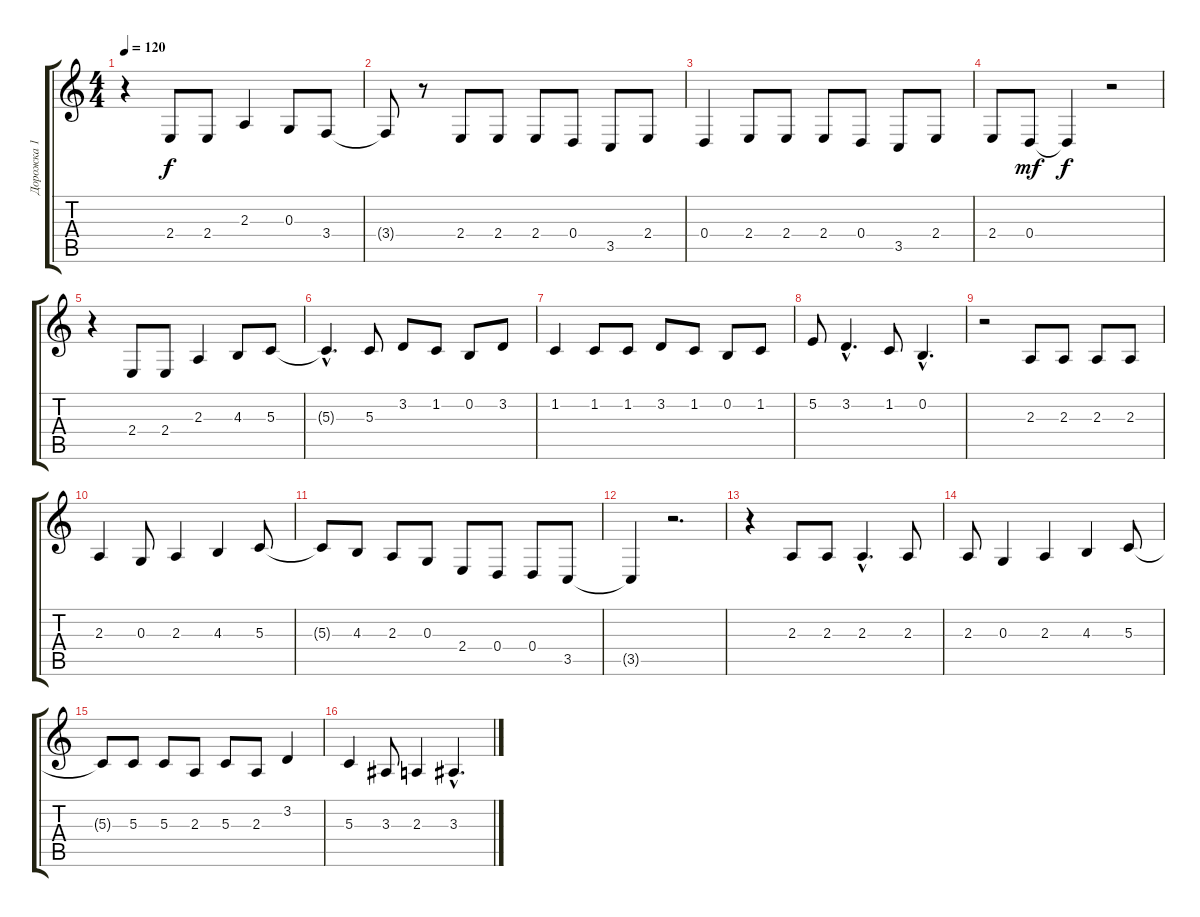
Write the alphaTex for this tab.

\track ("Дорожка 1" "Дорожка 1") {instrument acousticgrandpiano}
\staff {score tabs}
\tuning (E4 B3 G3 D3 A2 E2) {hide}
\ts (4 4)
\tempo 120
\clef g2
\ks c
r.4{dy f} 2.4.8 2.4.8 2.3.4 0.3.8 3.4.8 |
3.4{t}.8 r.8 2.4.8 2.4.8 2.4.8 0.4.8 3.5.8 2.4.8 |
0.4.4 2.4.8 2.4.8 2.4.8 0.4.8 3.5.8 2.4.8 |
2.4.8 0.4.8{dy mf} 0.4{t}.4{dy f} r.2 |
r.4 2.4.8 2.4.8 2.3.4 4.3.8 5.3.8 |
5.3{hac t}.4{d} 5.3.8 3.2.8 1.2.8 0.2.8 3.2.8 |
1.2.4 1.2.8 1.2.8 3.2.8 1.2.8 0.2.8 1.2.8 |
5.2.8 3.2{hac}.4{d} 1.2.8 0.2{hac}.4{d} |
r.2 2.3.8 2.3.8 2.3.8 2.3.8 |
2.3.4 0.3.8 2.3.4 4.3.4 5.3.8 |
5.3{t}.8 4.3.8 2.3.8 0.3.8 2.4.8 0.4.8 0.4.8 3.5.8 |
3.5{t}.4 r.2{d} |
r.4 2.3.8 2.3.8 2.3{hac}.4{d} 2.3.8 |
2.3.8 0.3.4 2.3.4 4.3.4 5.3.8 |
5.3{t}.8 5.3.8 5.3.8 2.3.8 5.3.8 2.3.8 3.2.4 |
5.3.4 3.3.8 2.3.4 3.3{hac}.4{d}
